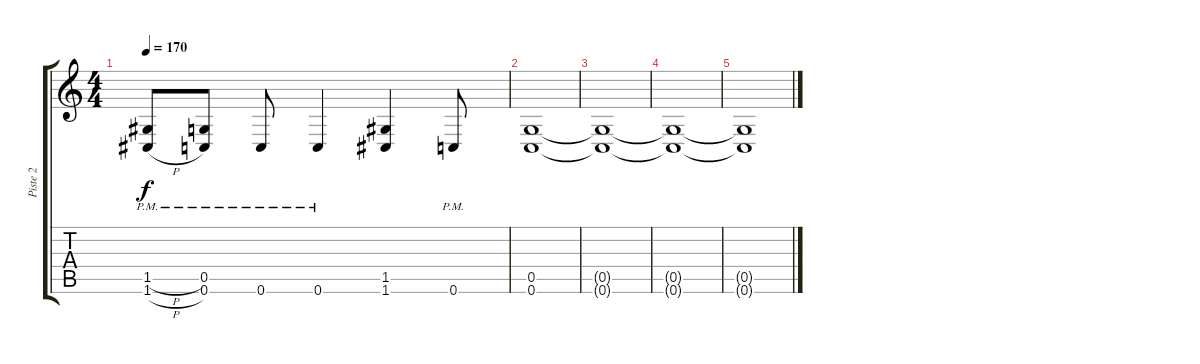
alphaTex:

\track ("Piste 2" "Piste 2") {instrument distortionguitar}
\staff {score tabs}
\tuning (D4 A3 F3 C3 G2 C2) {hide}
\ts (4 4)
\tempo 170
\clef g2
\ks c
(1.5{h pm} 1.6{h pm}).8{dy f} (0.5 0.6{pm}).8 0.6{pm}.8 0.6{pm}.4 (1.5 1.6).4 0.6{pm}.8 |
(0.5 0.6).1 |
(0.5{t} 0.6{t}).1 |
(0.5{t} 0.6{t}).1 |
(0.5{t} 0.6{t}).1
